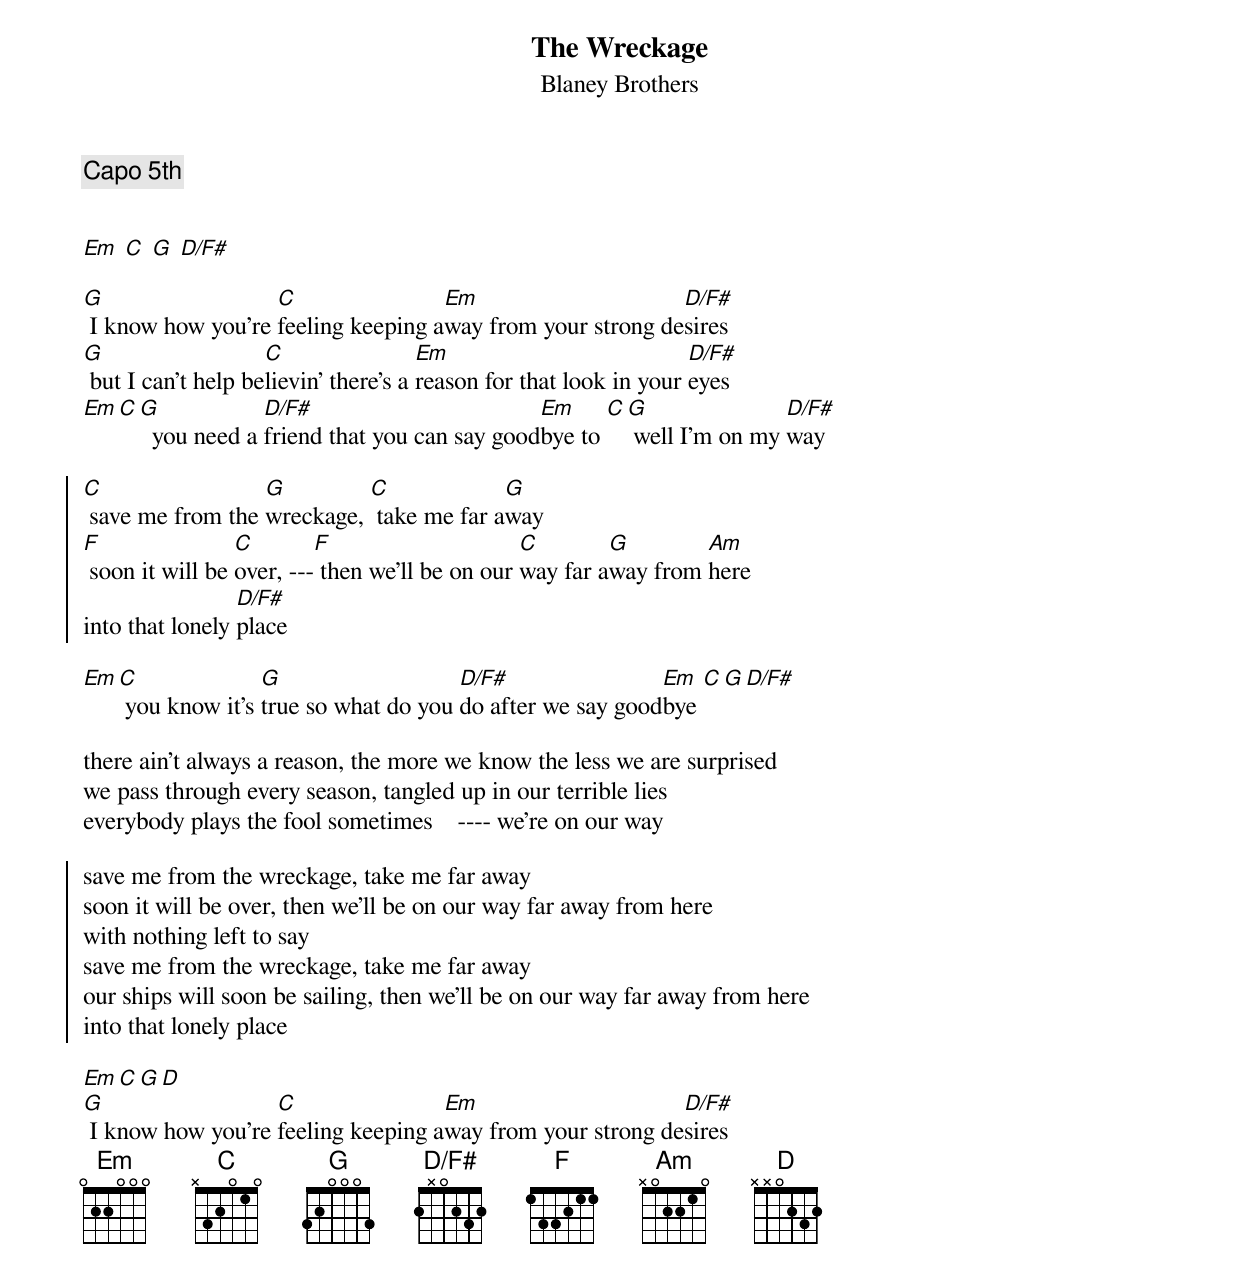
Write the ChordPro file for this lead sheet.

{t:The Wreckage}
{st:Blaney Brothers}
{c:Capo 5th}

{define: D/F# base-fret 0 frets 2 x 0 2 3 2}

[Em] [C] [G] [D/F#]

[G] I know how you're [C]feeling keeping a[Em]way from your strong de[D/F#]sires
[G] but I can't help be[C]lievin' there's a [Em]reason for that look in your [D/F#]eyes
[Em][C][G]  you need a [D/F#]friend that you can say good[Em]bye to [C][G] well I'm on my [D/F#]way

{soc}
[C] save me from the [G]wreckage, [C] take me far a[G]way
[F] soon it will be [C]over, ---[F] then we'll be on our [C]way far a[G]way from [Am]here
into that lonely [D/F#]place
{eoc}

[Em][C] you know it's [G]true so what do you [D/F#]do after we say good[Em]bye [C][G][D/F#]

there ain't always a reason, the more we know the less we are surprised
we pass through every season, tangled up in our terrible lies
everybody plays the fool sometimes    ---- we're on our way

{soc}
save me from the wreckage, take me far away
soon it will be over, then we'll be on our way far away from here
with nothing left to say
save me from the wreckage, take me far away
our ships will soon be sailing, then we'll be on our way far away from here
into that lonely place
{eoc}

[Em][C][G][D]
[G] I know how you're [C]feeling keeping a[Em]way from your strong de[D/F#]sires
